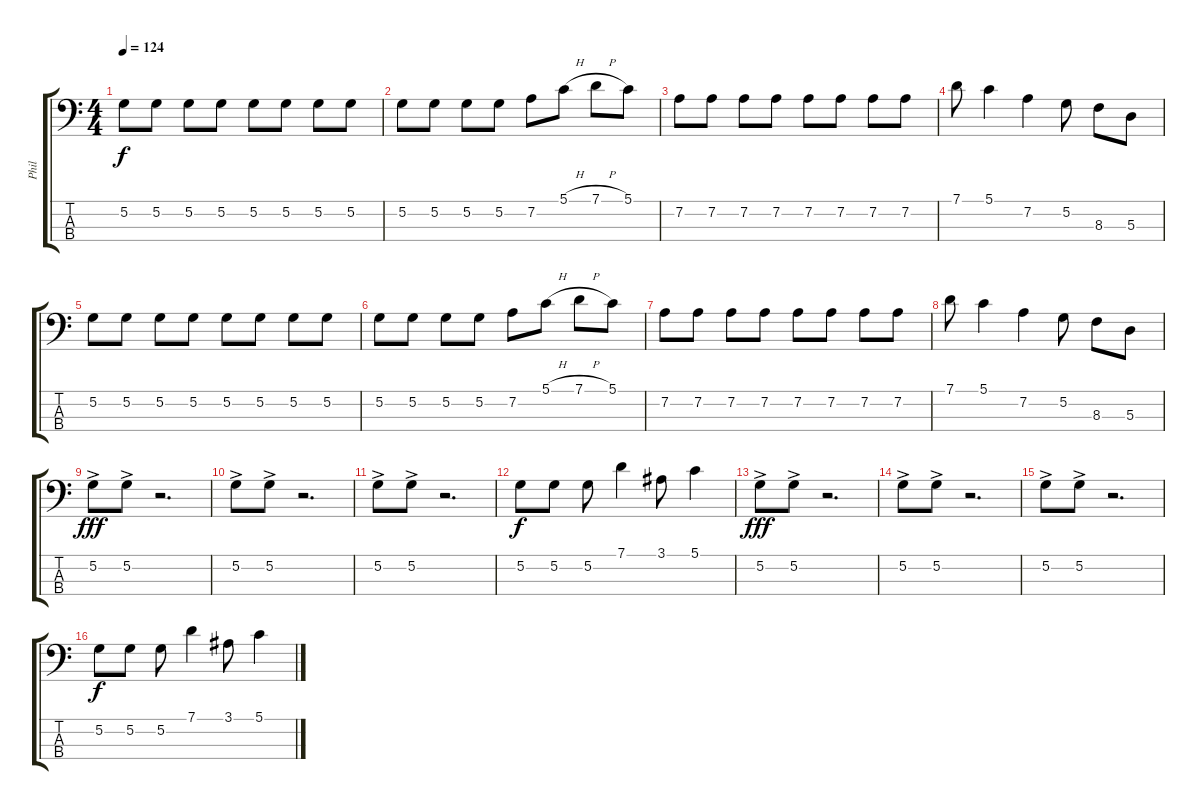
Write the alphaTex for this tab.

\track ("Phil" "Phil") {instrument electricbassfinger}
\staff {score tabs}
\tuning (G2 D2 A1 E1) {hide}
\ts (4 4)
\tempo 124
\clef f4
\ks c
5.2.8{dy f} 5.2.8 5.2.8 5.2.8 5.2.8 5.2.8 5.2.8 5.2.8 |
5.2.8 5.2.8 5.2.8 5.2.8 7.2.8 5.1{h}.8 7.1{h}.8 5.1.8 |
7.2.8 7.2.8 7.2.8 7.2.8 7.2.8 7.2.8 7.2.8 7.2.8 |
7.1.8 5.1.4 7.2.4 5.2.8 8.3.8 5.3.8 |
5.2.8 5.2.8 5.2.8 5.2.8 5.2.8 5.2.8 5.2.8 5.2.8 |
5.2.8 5.2.8 5.2.8 5.2.8 7.2.8 5.1{h}.8 7.1{h}.8 5.1.8 |
7.2.8 7.2.8 7.2.8 7.2.8 7.2.8 7.2.8 7.2.8 7.2.8 |
7.1.8 5.1.4 7.2.4 5.2.8 8.3.8 5.3.8 |
5.2{ac}.8{dy fff} 5.2{ac}.8 r.2{d} |
5.2{ac}.8 5.2{ac}.8 r.2{d} |
5.2{ac}.8 5.2{ac}.8 r.2{d} |
5.2.8{dy f} 5.2.8 5.2.8 7.1.4 3.1.8 5.1.4 |
5.2{ac}.8{dy fff} 5.2{ac}.8 r.2{d} |
5.2{ac}.8 5.2{ac}.8 r.2{d} |
5.2{ac}.8 5.2{ac}.8 r.2{d} |
5.2.8{dy f} 5.2.8 5.2.8 7.1.4 3.1.8 5.1.4
